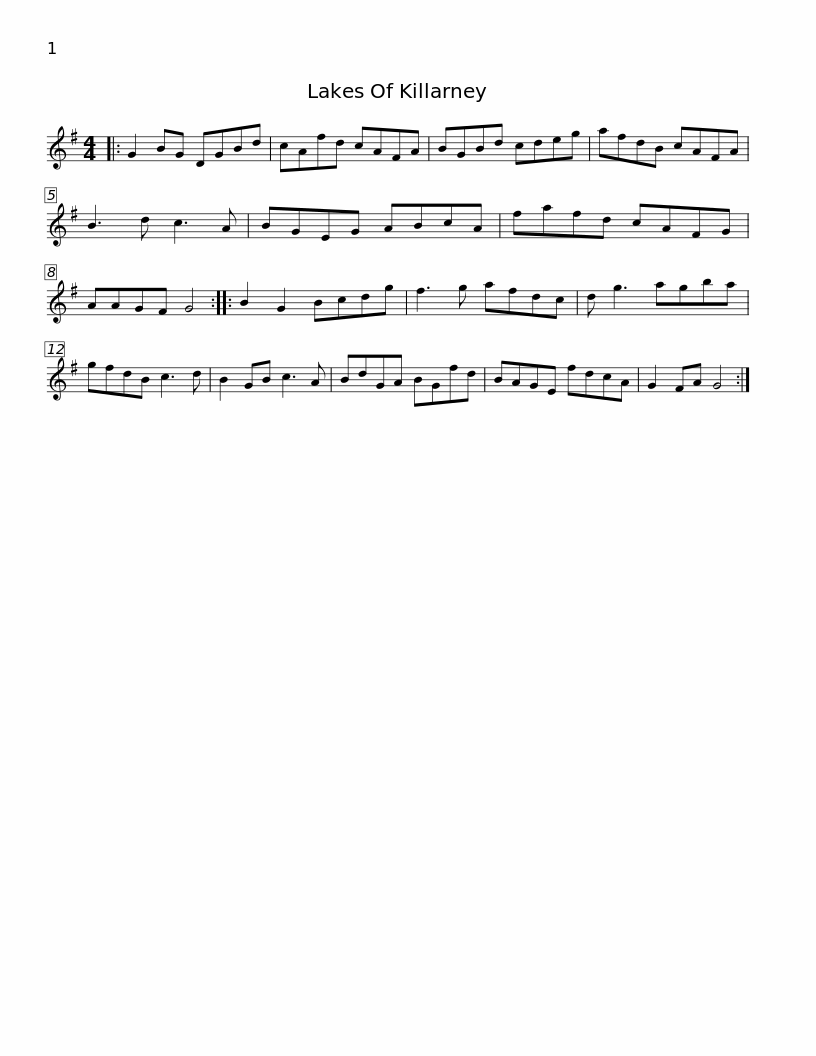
X:1
L:1/8
M:4/4
I:linebreak $
K:G
V:1 treble
V:1
|: G2 BG DGBd | cAfd cAFA | BGBd cdeg | afdB cAFA | B3 d c3 A |$ %5
 BGEG ABcA | fafd cAFG | AAGF G4 :: B2 G2 Bcdg | f3 g afdc | %10
 d g3 agba |$ gfdB c3 d | B2 GB c3 A | BdGA BGfd | BAGE fdcA | %15
 G2 FA G4 :| %16
